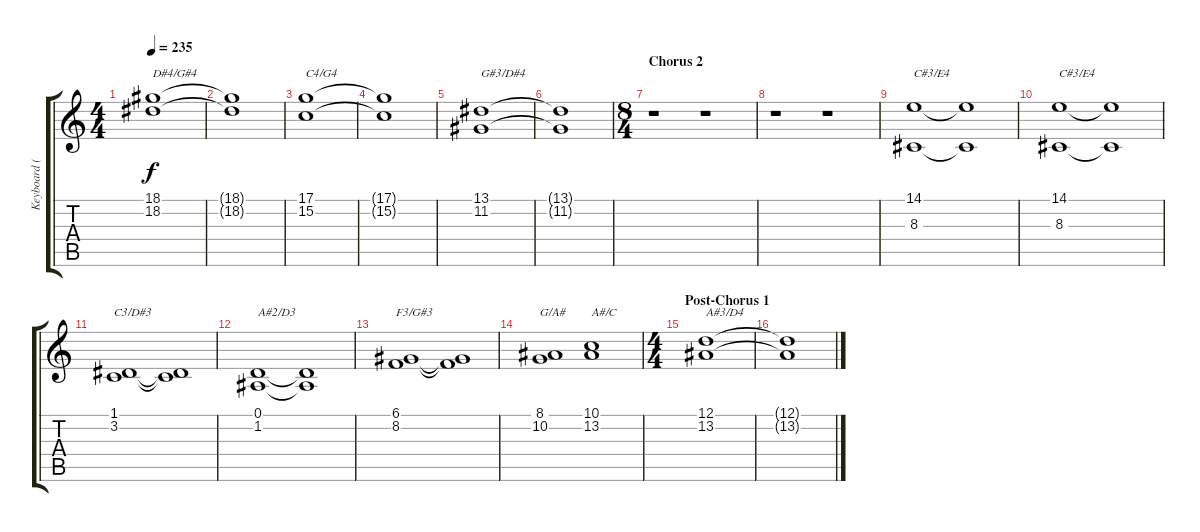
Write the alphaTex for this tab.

\track ("Keyboard (Joe M.)" "Keyboard (") {instrument stringensemble1}
\staff {score tabs}
\tuning (D4 A3 F3 C3 G2 C2) {hide}
\ts (4 4)
\tempo 235
\clef g2
\ks c
(18.1 18.2).1{txt "D#4/G#4" dy f} |
(18.1{t} 18.2{t}).1 |
(17.1 15.2).1{txt "C4/G4"} |
(17.1{t} 15.2{t}).1 |
(13.1 11.2).1{txt "G#3/D#4"} |
(13.1{t} 11.2{t}).1 |
\ts (8 4)
\section ("" "Chorus 2")
r.1 r.1 |
r.1 r.1 |
(14.1 8.3).1{txt "C#3/E4"} (14.1{t} 8.3{t}).1 |
(14.1 8.3).1{txt "C#3/E4"} (14.1{t} 8.3{t}).1 |
(1.1 3.2).1{txt "C3/D#3"} (1.1{t} 3.2{t}).1 |
(0.1 1.2).1{txt "A#2/D3"} (0.1{t} 1.2{t}).1 |
(6.1 8.2).1{txt "F3/G#3"} (6.1{t} 8.2{t}).1 |
(8.1 10.2).1{txt "G/A#"} (10.1 13.2).1{txt "A#/C"} |
\ts (4 4)
\section ("" "Post-Chorus 1")
(12.1 13.2).1{txt "A#3/D4"} |
(12.1{t} 13.2{t}).1
